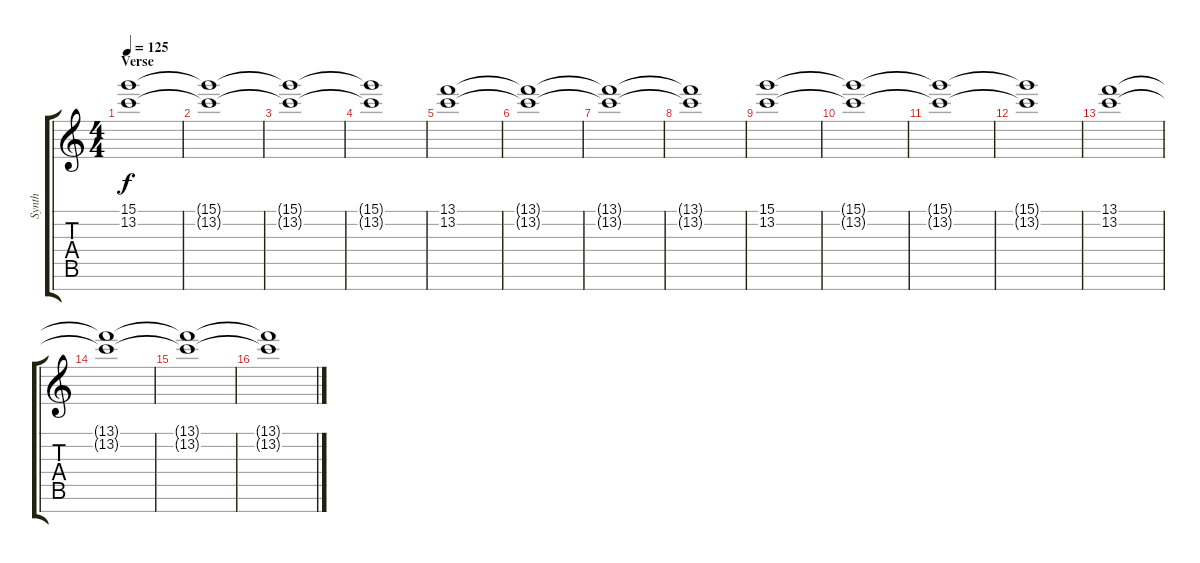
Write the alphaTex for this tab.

\track ("Synth" "Synth") {instrument stringensemble1}
\staff {score tabs}
\tuning (E5 B4 G3 D3 A2 E2 B1) {hide}
\ts (4 4)
\section ("" "Verse")
\tempo 125
\clef g2
\ks c
(15.1 13.2).1{dy f} |
(15.1{t} 13.2{t}).1 |
(15.1{t} 13.2{t}).1 |
(15.1{t} 13.2{t}).1 |
(13.1 13.2).1 |
(13.1{t} 13.2{t}).1 |
(13.1{t} 13.2{t}).1 |
(13.1{t} 13.2{t}).1 |
(15.1 13.2).1 |
(15.1{t} 13.2{t}).1 |
(15.1{t} 13.2{t}).1 |
(15.1{t} 13.2{t}).1 |
(13.1 13.2).1 |
(13.1{t} 13.2{t}).1 |
(13.1{t} 13.2{t}).1 |
(13.1{t} 13.2{t}).1
